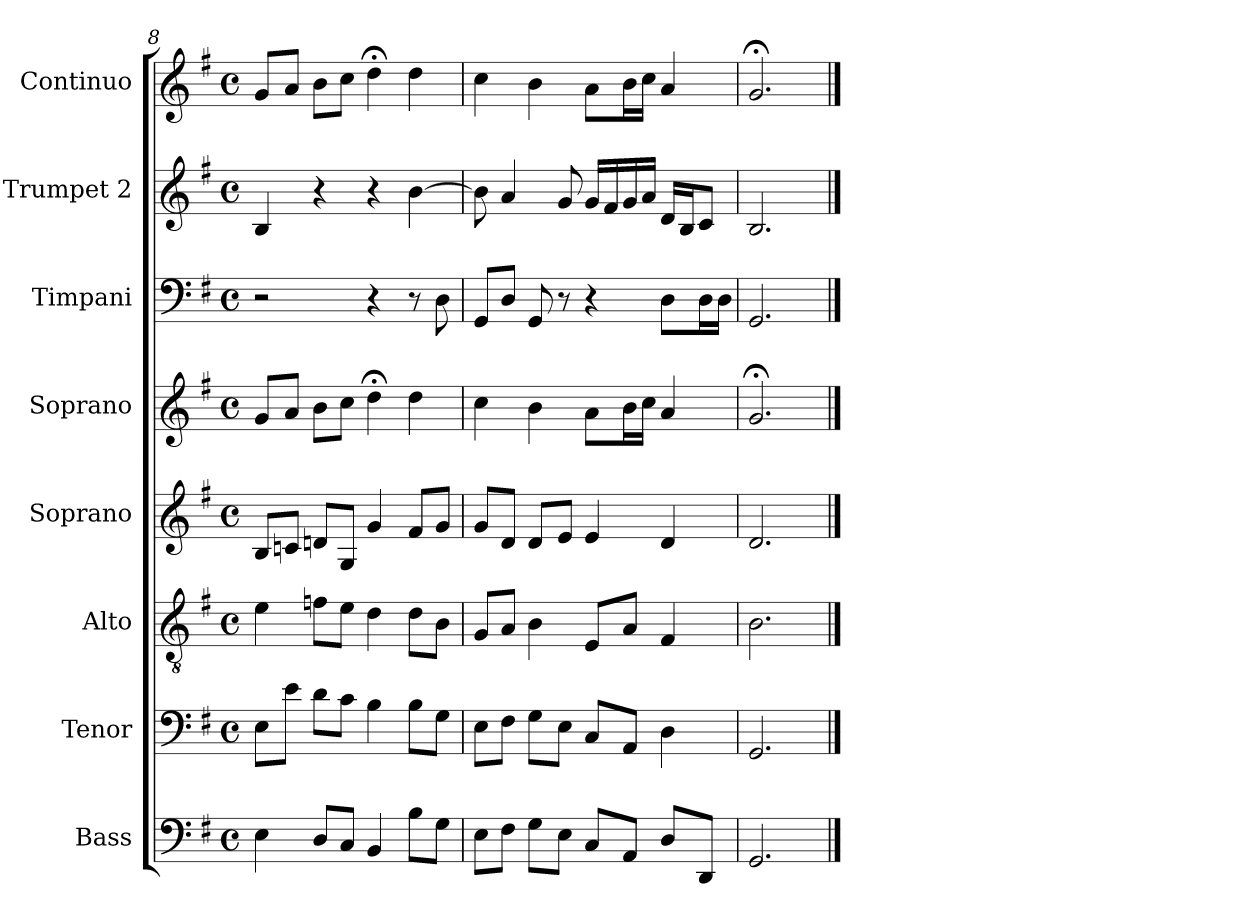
**kern	**kern	**kern	**kern	**kern	**kern	**kern	**kern
*part8	*part7	*part6	*part5	*part4	*part3	*part2	*part1
*staff8	*staff7	*staff6	*staff5	*staff4	*staff3	*staff2	*staff1
*I"Bass	*I"Tenor	*I"Alto	*I"Soprano	*I"Soprano	*I"Timpani	*I"Trumpet 2	*I"Continuo
*I'B.	*I'T.	*I'A.	*I'S.	*I'S.	*	*	*
*clefF4	*clefF4	*clefGv2	*clefG2	*clefG2	*clefF4	*clefG2	*clefG2
*k[f#]	*k[f#]	*k[f#]	*k[f#]	*k[f#]	*k[f#]	*k[f#]	*k[f#]
*G:	*G:	*G:	*G:	*G:	*G:	*G:	*G:
*M4/4	*M4/4	*M4/4	*M4/4	*M4/4	*M4/4	*M4/4	*M4/4
*met(c)	*met(c)	*met(c)	*met(c)	*met(c)	*met(c)	*met(c)	*met(c)
=8	=8	=8	=8	=8	=8	=8	=8
4E\	8E\L	4e\	8B/L	8g/L	2r	4B/	8g/L
.	8e\J	.	8cn/J	8a/J	.	.	8a/J
8D/L	8d\L	8fn\L	8dn/L	8b\L	.	4r	8b\L
8C/J	8c\J	8e\J	8G/J	8cc\J	.	.	8cc\J
4BB/	4B\	4d\	4g/	4dd;<\	4r	4r	4dd;<\
8B\L	8B\L	8d\L	8f#/L	4dd\	8r	[4b\	4dd\
8G\J	8G\J	8B\J	8g/J	.	8D\	.	.
=9	=9	=9	=9	=9	=9	=9	=9
8E\L	8E\L	8G/L	8g/L	4cc\	8GG/L	8b\]	4cc\
8F#\J	8F#\J	8A/J	8d/J	.	8D/J	4a/	.
8G\L	8G\L	4B\	8d/L	4b\	8GG/	.	4b\
8E\J	8E\J	.	8e/J	.	8r	8g/	.
8C/L	8C/L	8E/L	4e/	8a\L	4r	16g/LL	8a\L
.	.	.	.	.	.	16f#/	.
8AA/J	8AA/J	8A/J	.	16b\L	.	16g/	16b\L
.	.	.	.	16cc\JJ	.	16a/JJ	16cc\JJ
8D/L	4D\	4F#/	4d/	4a/	8D\L	16d/LL	4a/
.	.	.	.	.	.	16B/J	.
8DD/J	.	.	.	.	16D\L	8c/J	.
.	.	.	.	.	16D\JJ	.	.
=10	=10	=10	=10	=10	=10	=10	=10
2.GG/	2.GG/	2.B\	2.d/	2.g;</	2.GG/	2.B/	2.g;</
==	==	==	==	==	==	==	==
*-	*-	*-	*-	*-	*-	*-	*-
